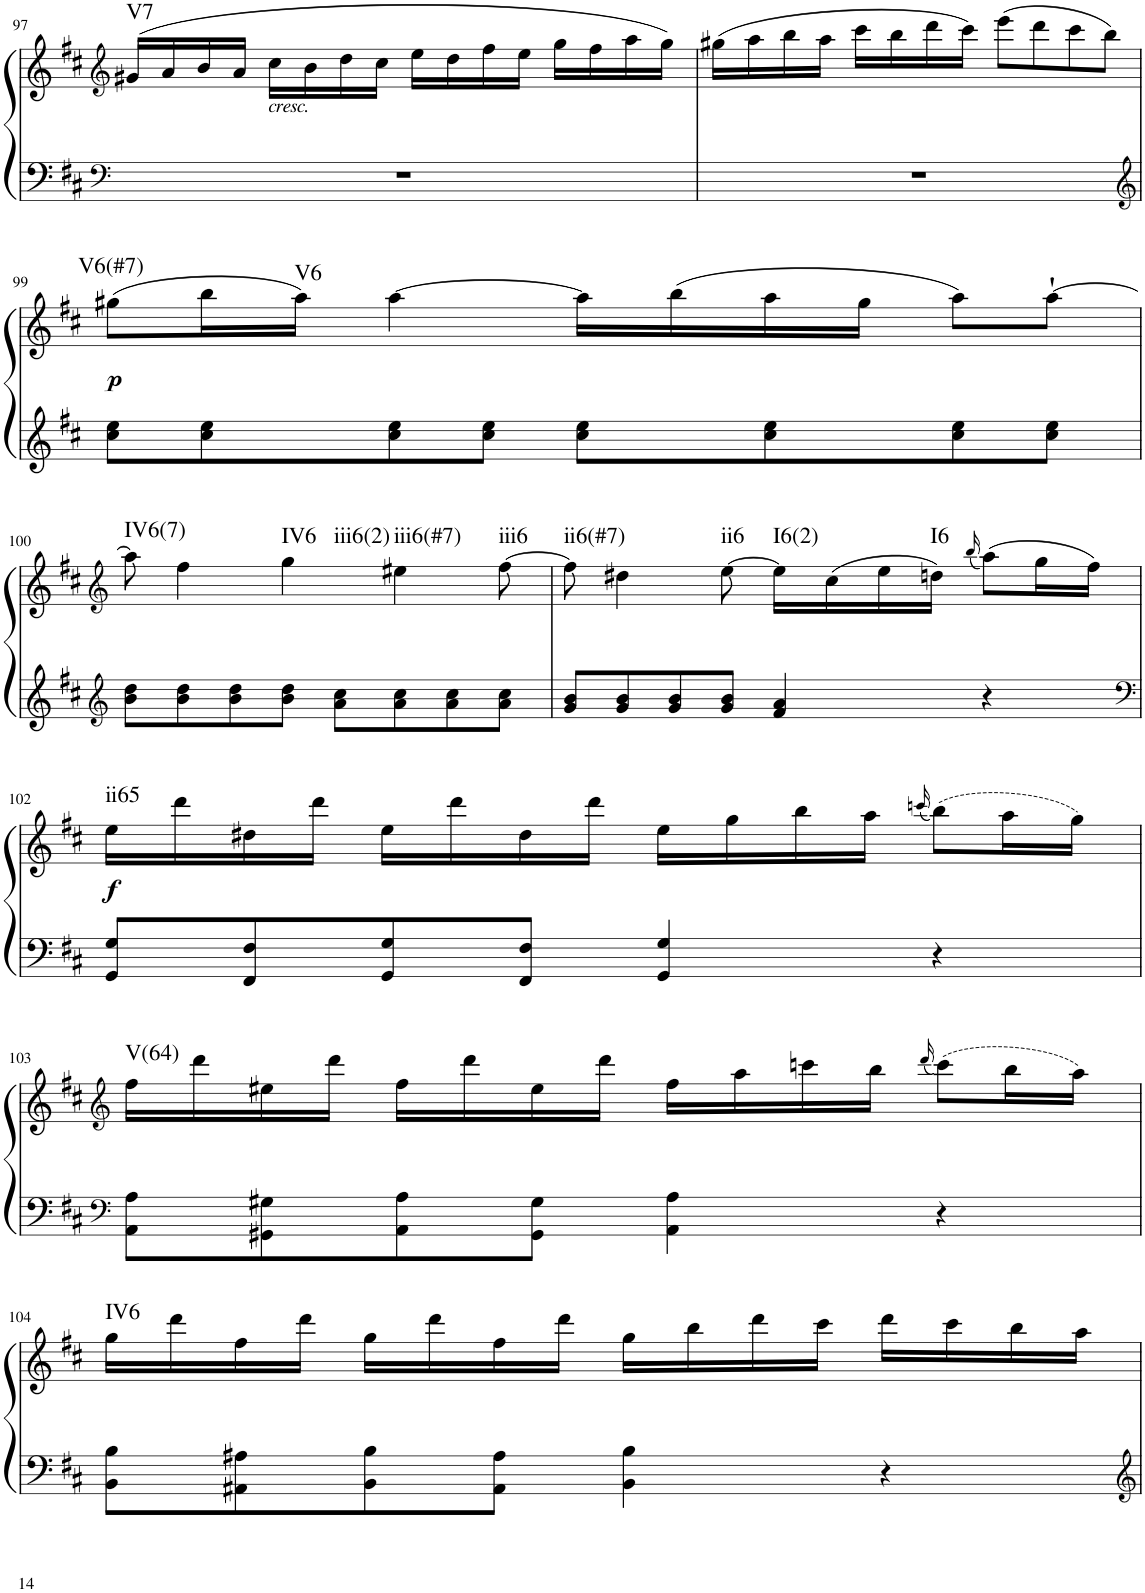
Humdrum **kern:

**kern	**kern	**dynam	**harte
*part1	*part1	*part1	*part1
*staff2	*staff1	*staff1/2	*
*I"unbenannt2	*	*	*
!!LO:PB:g=z
*clefF4	*clefG2	*	*
*k[f#c#]	*k[f#c#]	*	*
*M4/4	*M4/4	*	*
=97	=97	=97	=97
!	!	!	!LO:H:kt=V7
1r	(16g#X/LL	.	N
.	16a/	.	.
.	16b/	.	.
.	16a/JJ	.	.
!	!LO:TX:b:i:t=cresc.	!	!
.	16cc#\LL	.	.
.	16b\	.	.
.	16dd\	.	.
.	16cc#\JJ	.	.
.	16ee\LL	.	.
.	16dd\	.	.
.	16ff#\	.	.
.	16ee\JJ	.	.
.	16gg\LL	.	.
.	16ff#\	.	.
.	16aa\	.	.
.	16gg\JJ)	.	.
=98	=98	=98	=98
1r	(16gg#X\LL	.	.
.	16aa\	.	.
.	16bb\	.	.
.	16aa\JJ	.	.
.	16ccc#\LL	.	.
.	16bb\	.	.
.	16ddd\	.	.
.	16ccc#\JJ)	.	.
.	(8eee\L	.	.
.	8ddd\	.	.
.	8ccc#\	.	.
.	8bb\J)	.	.
!!LO:LB:g=z
=99	=99	=99	=99
*clefG2	*	*	*
!	!	!LO:DY:b	!LO:H:kt=V6(#7)
8cc#\ 8ee\L	(8gg#X\L	p	N
8cc#\ 8ee\	16bb\L	.	.
!	!	!	!LO:H:kt=V6
.	16aa\JJ)	.	N
8cc#\ 8ee\	[4aa\	.	.
8cc#\ 8ee\J	.	.	.
8cc#\ 8ee\L	16aa\LL]	.	.
.	(16bb\	.	.
8cc#\ 8ee\	16aa\	.	.
.	16gg#\JJ	.	.
8cc#\ 8ee\	8aa\L)	.	.
8cc#\ 8ee\J	[8aa`\J	.	.
!!LO:LB:g=z
=100	=100	=100	=100
*clefG2	*clefG2	*	*
!	!	!	!LO:H:kt=IV6(7)
8b\ 8dd\L	8aa\]	.	N
8b\ 8dd\	4ff#\	.	.
8b\ 8dd\	.	.	.
!	!	!	!LO:H:n=1:kt=IV6
!	!	!	!LO:H:n=2:kt=iii6(2)
8b\ 8dd\J	4gg\	.	N N
8a\ 8cc#\L	.	.	.
!	!	!	!LO:H:kt=iii6(#7)
8a\ 8cc#\	4ee#X\	.	N
8a\ 8cc#\	.	.	.
!	!	!	!LO:H:kt=iii6
8a\ 8cc#\J	[8ff#\	.	N
=101	=101	=101	=101
!	!	!	!LO:H:kt=ii6(#7)
8g/ 8b/L	8ff#\]	.	N
8g/ 8b/	4dd#X\	.	.
8g/ 8b/	.	.	.
!	!	!	!LO:H:kt=ii6
8g/ 8b/J	[8ee\	.	N
!	!	!	!LO:H:kt=I6(2)
4f#/ 4a/	16ee\LL]	.	N
.	(16cc#\	.	.
.	16ee\	.	.
!	!	!	!LO:H:kt=I6
.	16ddn\JJ)	.	N
.	(16qbb/	.	.
4r	(8aa\L)	.	.
.	16gg\L	.	.
.	16ff#\JJ)	.	.
!!LO:LB:g=z
=102	=102	=102	=102
*clefF4	*	*	*
!	!	!LO:DY:b	!LO:H:kt=ii65
8GG/ 8G/L	16ee\LL	f	N
.	16ddd\	.	.
8FF#/ 8F#/	16dd#X\	.	.
.	16ddd\JJ	.	.
8GG/ 8G/	16ee\LL	.	.
.	16ddd\	.	.
8FF#/ 8F#/J	16dd#\	.	.
.	16ddd\JJ	.	.
4GG/ 4G/	16ee\LL	.	.
.	16gg\	.	.
.	16bb\	.	.
.	16aa\JJ	.	.
.	(16qcccn/	.	.
4r	(8bb\L)	.	.
.	16aa\L	.	.
.	16gg\JJ)	.	.
!!LO:LB:g=z
=103	=103	=103	=103
*clefF4	*clefG2	*	*
!	!	!	!LO:H:kt=V(64)
8AA\ 8A\L	16ff#\LL	.	N
.	16ddd\	.	.
8GG#X\ 8G#X\	16ee#X\	.	.
.	16ddd\JJ	.	.
8AA\ 8A\	16ff#\LL	.	.
.	16ddd\	.	.
8GG#\ 8G#\J	16ee#\	.	.
.	16ddd\JJ	.	.
4AA\ 4A\	16ff#\LL	.	.
.	16aa\	.	.
.	16cccn\	.	.
.	16bb\JJ	.	.
.	(16qddd/	.	.
4r	(8ccc\L)	.	.
.	16bb\L	.	.
.	16aa\JJ)	.	.
!!LO:LB:g=z
=104	=104	=104	=104
!	!	!	!LO:H:kt=IV6
8BB\ 8B\L	16gg\LL	.	N
.	16ddd\	.	.
8AA#X\ 8A#X\	16ff#\	.	.
.	16ddd\JJ	.	.
8BB\ 8B\	16gg\LL	.	.
.	16ddd\	.	.
8AA#\ 8A#\J	16ff#\	.	.
.	16ddd\JJ	.	.
4BB\ 4B\	16gg\LL	.	.
.	16bb\	.	.
.	16ddd\	.	.
.	16ccc#\JJ	.	.
4r	16ddd\LL	.	.
.	16ccc#\	.	.
.	16bb\	.	.
.	16aa\JJ	.	.
=	=	=	=
*-	*-	*-	*-
